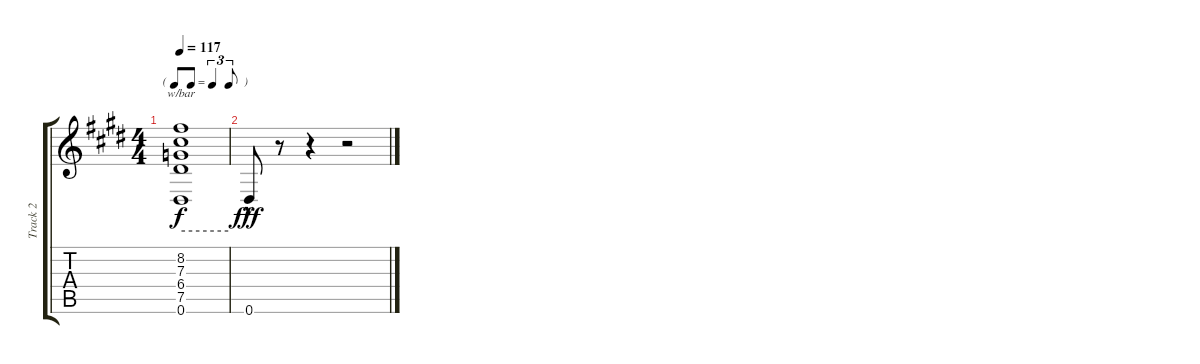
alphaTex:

\track ("Track 2" "Track 2") {instrument electricguitarjazz}
\staff {score tabs}
\tuning (Eb4 Bb3 Gb3 Db3 Ab2 Eb2) {hide}
\ts (4 4)
\tf triplet8th
\tempo 117
\clef g2
\ks e
(8.2{t} 7.3{t} 6.4{t} 7.5{t} 0.6{t}).1{tbe (hold default 0 0 60 0) dy f} |
0.6{hac}.8{dy fff} r.8 r.4 r.2
